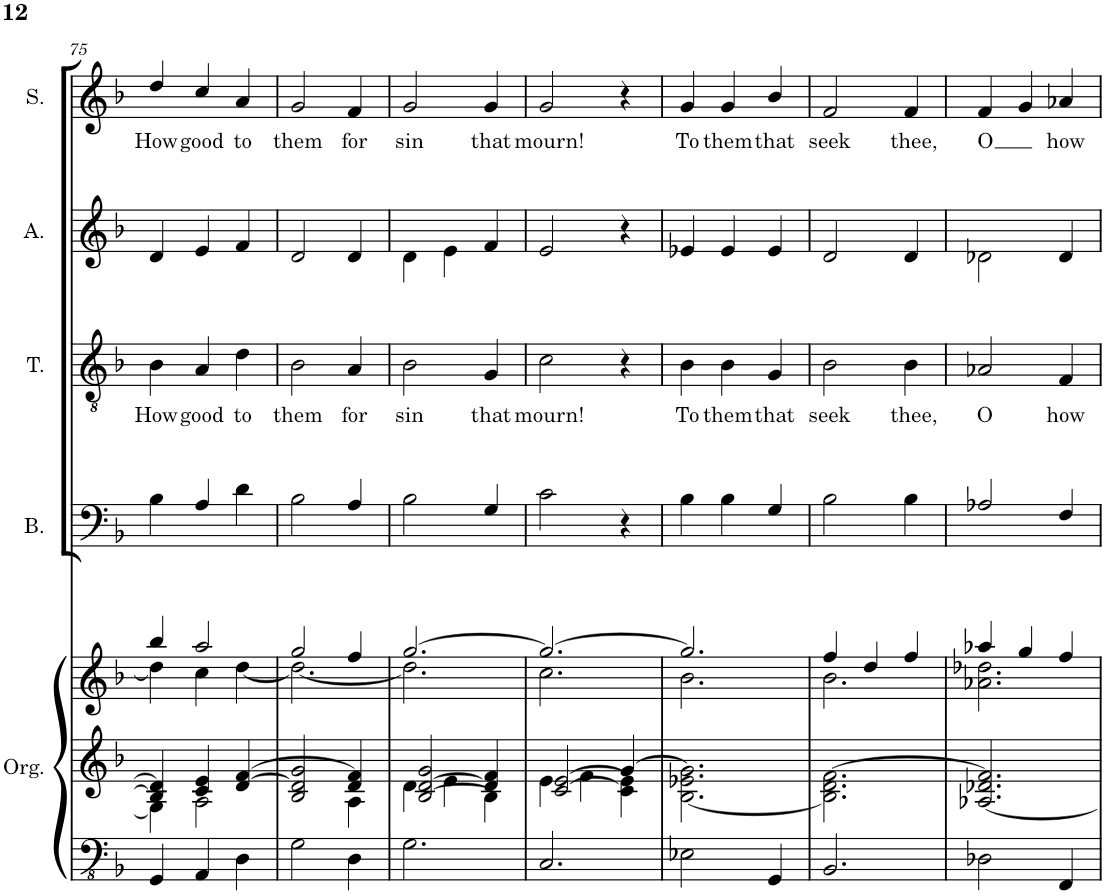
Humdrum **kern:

**kern	**kern	**kern	**kern	**kern	**text	**kern	**kern	**text	**kern
*part6	*part6	*part6	*part5	*part4	*part4	*part3	*part2	*part2	*part1
*staff8	*staff7	*staff6	*staff5	*staff4	*staff4	*staff3	*staff2	*staff2	*staff1
*I"Organ	*	*	*I"Bass	*I"Tenor	*	*I"Alto	*I"Soprano	*	*I"Descant
*I'Org.	*	*	*I'B.	*I'T.	*	*I'A.	*I'S.	*	*I'D
!!LO:PB:g=z
*clefFv4	*clefG2	*clefG2	*clefF4	*clefGv2	*	*clefG2	*clefG2	*	*clefG2
*k[b-]	*k[b-]	*k[b-]	*k[b-]	*k[b-]	*	*k[b-]	*k[b-]	*	*k[b-]
*M3/4	*M3/4	*M3/4	*M3/4	*M3/4	*	*M3/4	*M3/4	*	*M3/4
=75	=75	=75	=75	=75	=75	=75	=75	=75	=75
*	*^	*^	*	*	*	*	*	*	*
!	!	!	!	!	!	!	!LO:LY:b	!	!	!LO:LY:b	!
4GGG/	4B-/] 4d/]	4G\]	4bb-/	4dd\]	4B-\	4B-\	How	4d/	4dd/	How	2.r
!	!	!	!	!	!	!	!LO:LY:b	!	!	!LO:LY:b	!
4AAA/	4c/ 4e/	2A\	2aa/	4cc\	4A/	4A/	good	4e/	4cc/	good	.
!	!	!	!	!	!	!	!LO:LY:b	!	!	!LO:LY:b	!
4DD\	[4d/ [4f/	.	.	[4dd\	4d\	4d\	to	4f/	4a/	to	.
=76	=76	=76	=76	=76	=76	=76	=76	=76	=76	=76	=76
!	!	!	!	!	!	!	!LO:LY:b	!	!	!LO:LY:b	!
2GG\	2B-/ 2d/] 2g/	2ryy	2gg/	2.dd\_	2B-\	2B-\	them	2d/	2g/	them	2.r
!	!	!	!	!	!	!	!LO:LY:b	!	!	!LO:LY:b	!
4DD\	4d/ 4f/]	4A\	4ff/	.	4A/	4A/	for	4d/	4f/	for	.
=77	=77	=77	=77	=77	=77	=77	=77	=77	=77	=77	=77
!	!	!	!	!	!	!	!LO:LY:b	!	!	!LO:LY:b	!
2.GG\	[2B-/ [2d/ 2g/	4d\	[2.gg/	2.dd\]	2B-\	2B-\	sin	4d\	2g/	sin	2.r
.	.	4e\	.	.	.	.	.	4e\	.	.	.
!	!	!	!	!	!	!	!LO:LY:b	!	!	!LO:LY:b	!
.	4d/] 4f/	4B-\]	.	.	4G/	4G/	that	4f/	4g/	that	.
=78	=78	=78	=78	=78	=78	=78	=78	=78	=78	=78	=78
!	!	!	!	!	!	!	!LO:LY:b	!	!	!LO:LY:b	!
2.CC/	[2c/ [2e/	4e\	2.gg/_	2.cc\	2c\	2c\	mourn!	2e/	2g/	mourn!	2.r
.	.	4f\	.	.	.	.	.	.	.	.	.
.	[4g/	4c\] 4e\]	.	.	4r	4r	.	4r	4r	.	.
=79	=79	=79	=79	=79	=79	=79	=79	=79	=79	=79	=79
!	!	!	!	!	!	!	!LO:LY:b	!	!	!LO:LY:b	!
*	*v	*v	*	*	*	*	*	*	*	*	*
2EE-X\	[2.B-\ 2.e-X\ 2.g\]	2.gg/]	2.b-\	4B-\	4B-\	To	4e-X/	4g/	To	2.r
!	!	!	!	!	!	!LO:LY:b	!	!	!LO:LY:b	!
.	.	.	.	4B-\	4B-\	them	4e-/	4g/	them	.
!	!	!	!	!	!	!LO:LY:b	!	!	!LO:LY:b	!
4GGG/	.	.	.	4G/	4G/	that	4e-/	4b-/	that	.
=80	=80	=80	=80	=80	=80	=80	=80	=80	=80	=80
!	!	!	!	!	!	!LO:LY:b	!	!	!LO:LY:b	!
2.BBB-/	2.B-\] 2.d\ [2.f\	4ff/	2.b-\	2B-\	2B-\	seek	2d/	2f/	seek	2.r
.	.	4dd/	.	.	.	.	.	.	.	.
!	!	!	!	!	!	!LO:LY:b	!	!	!LO:LY:b	!
.	.	4ff/	.	4B-\	4B-\	thee,	4d/	4f/	thee,	.
=81	=81	=81	=81	=81	=81	=81	=81	=81	=81	=81
!	!	!	!	!	!	!LO:LY:b	!	!	!LO:LY:b	!
2DD-X\	[2.A-X/ 2.d-X/ 2.f/]	4aa-X/	2.a-X\ 2.dd-X\	2A-X/	2A-X/	O	2d-X\	4f/	O	2.r
.	.	4gg/	.	.	.	.	.	4g/	.	.
!	!	!	!	!	!	!LO:LY:b	!	!	!LO:LY:b	!
4FFF/	.	4ff/	.	4F/	4F/	how	4d-/	4a-X/	how	.
*	*	*v	*v	*	*	*	*	*	*	*
=	=	=	=	=	=	=	=	=	=
*-	*-	*-	*-	*-	*-	*-	*-	*-	*-
